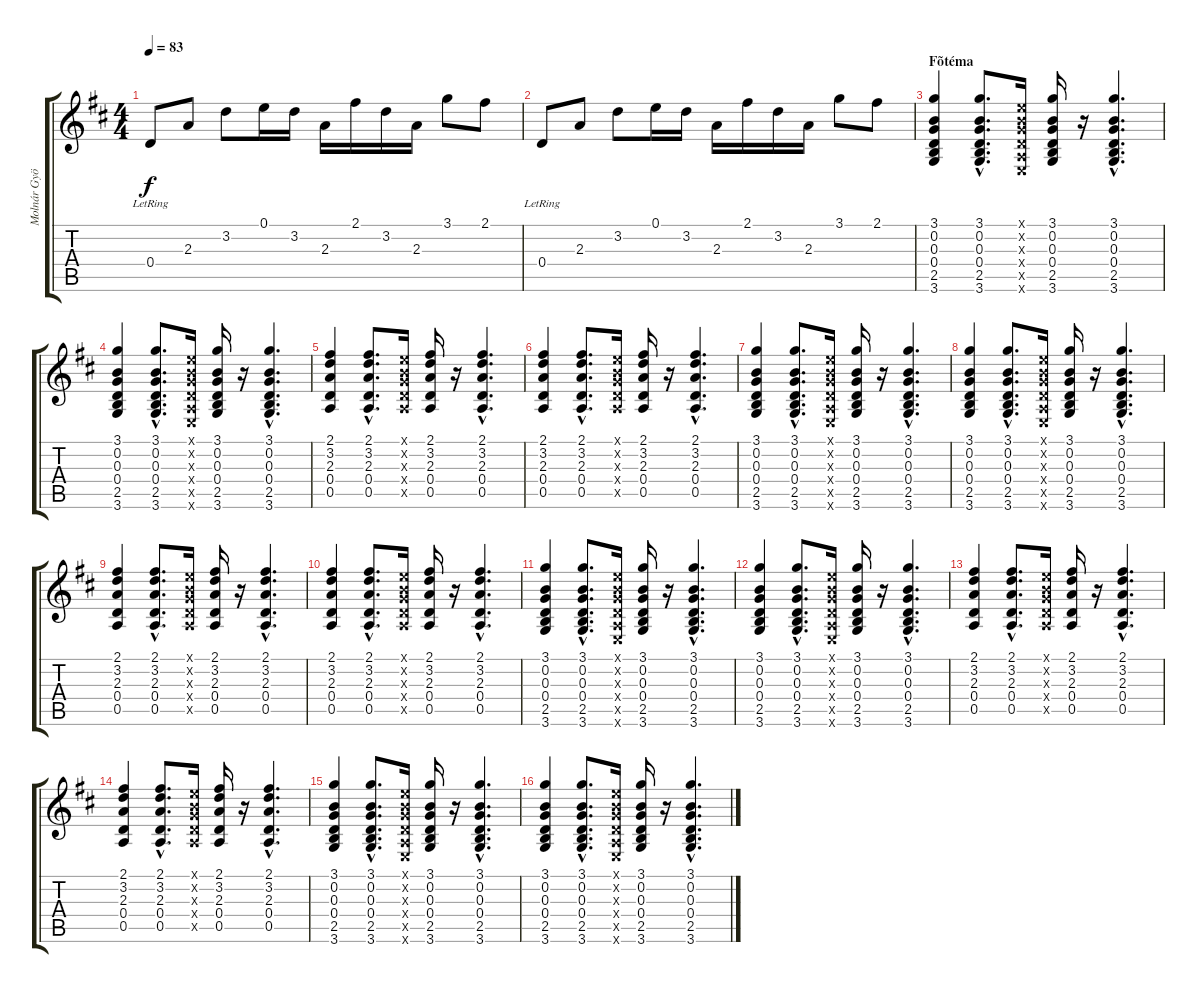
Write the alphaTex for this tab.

\track ("Molnár György \"Elefánt\" Gitár 1" "Molnár Gyö") {instrument electricguitarjazz}
\staff {score tabs}
\tuning (E4 B3 G3 D3 A2 E2) {hide}
\ts (4 4)
\tempo 83
\clef g2
\ks d
0.4{lr}.8{dy f} 2.3.8 3.2.8 0.1.16 3.2.16 2.3.16 2.1.16 3.2.16 2.3.16 3.1.8 2.1.8 |
0.4{lr}.8 2.3.8 3.2.8 0.1.16 3.2.16 2.3.16 2.1.16 3.2.16 2.3.16 3.1.8 2.1.8 |
\section ("" "Fõtéma")
(3.1 0.2 0.3 0.4 2.5 3.6).4{volume 7 instrument acousticguitarsteel} (3.1{hac} 0.2{hac} 0.3{hac} 0.4{hac} 2.5{hac} 3.6{hac}).8{d} (0.1{x} 0.2{x} 0.3{x} 0.4{x} 0.5{x} 0.6{x}).16 (3.1 0.2 0.3 0.4 2.5 3.6).16 r.16 (3.1{hac} 0.2{hac} 0.3{hac} 0.4{hac} 2.5{hac} 3.6{hac}).4{d} |
(3.1 0.2 0.3 0.4 2.5 3.6).4 (3.1{hac} 0.2{hac} 0.3{hac} 0.4{hac} 2.5{hac} 3.6{hac}).8{d} (0.1{x} 0.2{x} 0.3{x} 0.4{x} 0.5{x} 0.6{x}).16 (3.1 0.2 0.3 0.4 2.5 3.6).16 r.16 (3.1{hac} 0.2{hac} 0.3{hac} 0.4{hac} 2.5{hac} 3.6{hac}).4{d} |
(2.1 3.2 2.3 0.4 0.5).4 (2.1{hac} 3.2{hac} 2.3{hac} 0.4{hac} 0.5{hac}).8{d} (0.1{x} 0.2{x} 0.3{x} 0.4{x} 0.5{x}).16 (2.1 3.2 2.3 0.4 0.5).16 r.16 (2.1{hac} 3.2{hac} 2.3{hac} 0.4{hac} 0.5{hac}).4{d} |
(2.1 3.2 2.3 0.4 0.5).4 (2.1{hac} 3.2{hac} 2.3{hac} 0.4{hac} 0.5{hac}).8{d} (0.1{x} 0.2{x} 0.3{x} 0.4{x} 0.5{x}).16 (2.1 3.2 2.3 0.4 0.5).16 r.16 (2.1{hac} 3.2{hac} 2.3{hac} 0.4{hac} 0.5{hac}).4{d} |
(3.1 0.2 0.3 0.4 2.5 3.6).4{volume 7 instrument acousticguitarsteel} (3.1{hac} 0.2{hac} 0.3{hac} 0.4{hac} 2.5{hac} 3.6{hac}).8{d} (0.1{x} 0.2{x} 0.3{x} 0.4{x} 0.5{x} 0.6{x}).16 (3.1 0.2 0.3 0.4 2.5 3.6).16 r.16 (3.1{hac} 0.2{hac} 0.3{hac} 0.4{hac} 2.5{hac} 3.6{hac}).4{d} |
(3.1 0.2 0.3 0.4 2.5 3.6).4 (3.1{hac} 0.2{hac} 0.3{hac} 0.4{hac} 2.5{hac} 3.6{hac}).8{d} (0.1{x} 0.2{x} 0.3{x} 0.4{x} 0.5{x} 0.6{x}).16 (3.1 0.2 0.3 0.4 2.5 3.6).16 r.16 (3.1{hac} 0.2{hac} 0.3{hac} 0.4{hac} 2.5{hac} 3.6{hac}).4{d} |
(2.1 3.2 2.3 0.4 0.5).4 (2.1{hac} 3.2{hac} 2.3{hac} 0.4{hac} 0.5{hac}).8{d} (0.1{x} 0.2{x} 0.3{x} 0.4{x} 0.5{x}).16 (2.1 3.2 2.3 0.4 0.5).16 r.16 (2.1{hac} 3.2{hac} 2.3{hac} 0.4{hac} 0.5{hac}).4{d} |
(2.1 3.2 2.3 0.4 0.5).4 (2.1{hac} 3.2{hac} 2.3{hac} 0.4{hac} 0.5{hac}).8{d} (0.1{x} 0.2{x} 0.3{x} 0.4{x} 0.5{x}).16 (2.1 3.2 2.3 0.4 0.5).16 r.16 (2.1{hac} 3.2{hac} 2.3{hac} 0.4{hac} 0.5{hac}).4{d} |
(3.1 0.2 0.3 0.4 2.5 3.6).4{volume 7 instrument acousticguitarsteel} (3.1{hac} 0.2{hac} 0.3{hac} 0.4{hac} 2.5{hac} 3.6{hac}).8{d} (0.1{x} 0.2{x} 0.3{x} 0.4{x} 0.5{x} 0.6{x}).16 (3.1 0.2 0.3 0.4 2.5 3.6).16 r.16 (3.1{hac} 0.2{hac} 0.3{hac} 0.4{hac} 2.5{hac} 3.6{hac}).4{d} |
(3.1 0.2 0.3 0.4 2.5 3.6).4 (3.1{hac} 0.2{hac} 0.3{hac} 0.4{hac} 2.5{hac} 3.6{hac}).8{d} (0.1{x} 0.2{x} 0.3{x} 0.4{x} 0.5{x} 0.6{x}).16 (3.1 0.2 0.3 0.4 2.5 3.6).16 r.16 (3.1{hac} 0.2{hac} 0.3{hac} 0.4{hac} 2.5{hac} 3.6{hac}).4{d} |
(2.1 3.2 2.3 0.4 0.5).4 (2.1{hac} 3.2{hac} 2.3{hac} 0.4{hac} 0.5{hac}).8{d} (0.1{x} 0.2{x} 0.3{x} 0.4{x} 0.5{x}).16 (2.1 3.2 2.3 0.4 0.5).16 r.16 (2.1{hac} 3.2{hac} 2.3{hac} 0.4{hac} 0.5{hac}).4{d} |
(2.1 3.2 2.3 0.4 0.5).4 (2.1{hac} 3.2{hac} 2.3{hac} 0.4{hac} 0.5{hac}).8{d} (0.1{x} 0.2{x} 0.3{x} 0.4{x} 0.5{x}).16 (2.1 3.2 2.3 0.4 0.5).16 r.16 (2.1{hac} 3.2{hac} 2.3{hac} 0.4{hac} 0.5{hac}).4{d} |
(3.1 0.2 0.3 0.4 2.5 3.6).4{volume 7 instrument acousticguitarsteel} (3.1{hac} 0.2{hac} 0.3{hac} 0.4{hac} 2.5{hac} 3.6{hac}).8{d} (0.1{x} 0.2{x} 0.3{x} 0.4{x} 0.5{x} 0.6{x}).16 (3.1 0.2 0.3 0.4 2.5 3.6).16 r.16 (3.1{hac} 0.2{hac} 0.3{hac} 0.4{hac} 2.5{hac} 3.6{hac}).4{d} |
(3.1 0.2 0.3 0.4 2.5 3.6).4 (3.1{hac} 0.2{hac} 0.3{hac} 0.4{hac} 2.5{hac} 3.6{hac}).8{d} (0.1{x} 0.2{x} 0.3{x} 0.4{x} 0.5{x} 0.6{x}).16 (3.1 0.2 0.3 0.4 2.5 3.6).16 r.16 (3.1{hac} 0.2{hac} 0.3{hac} 0.4{hac} 2.5{hac} 3.6{hac}).4{d}
